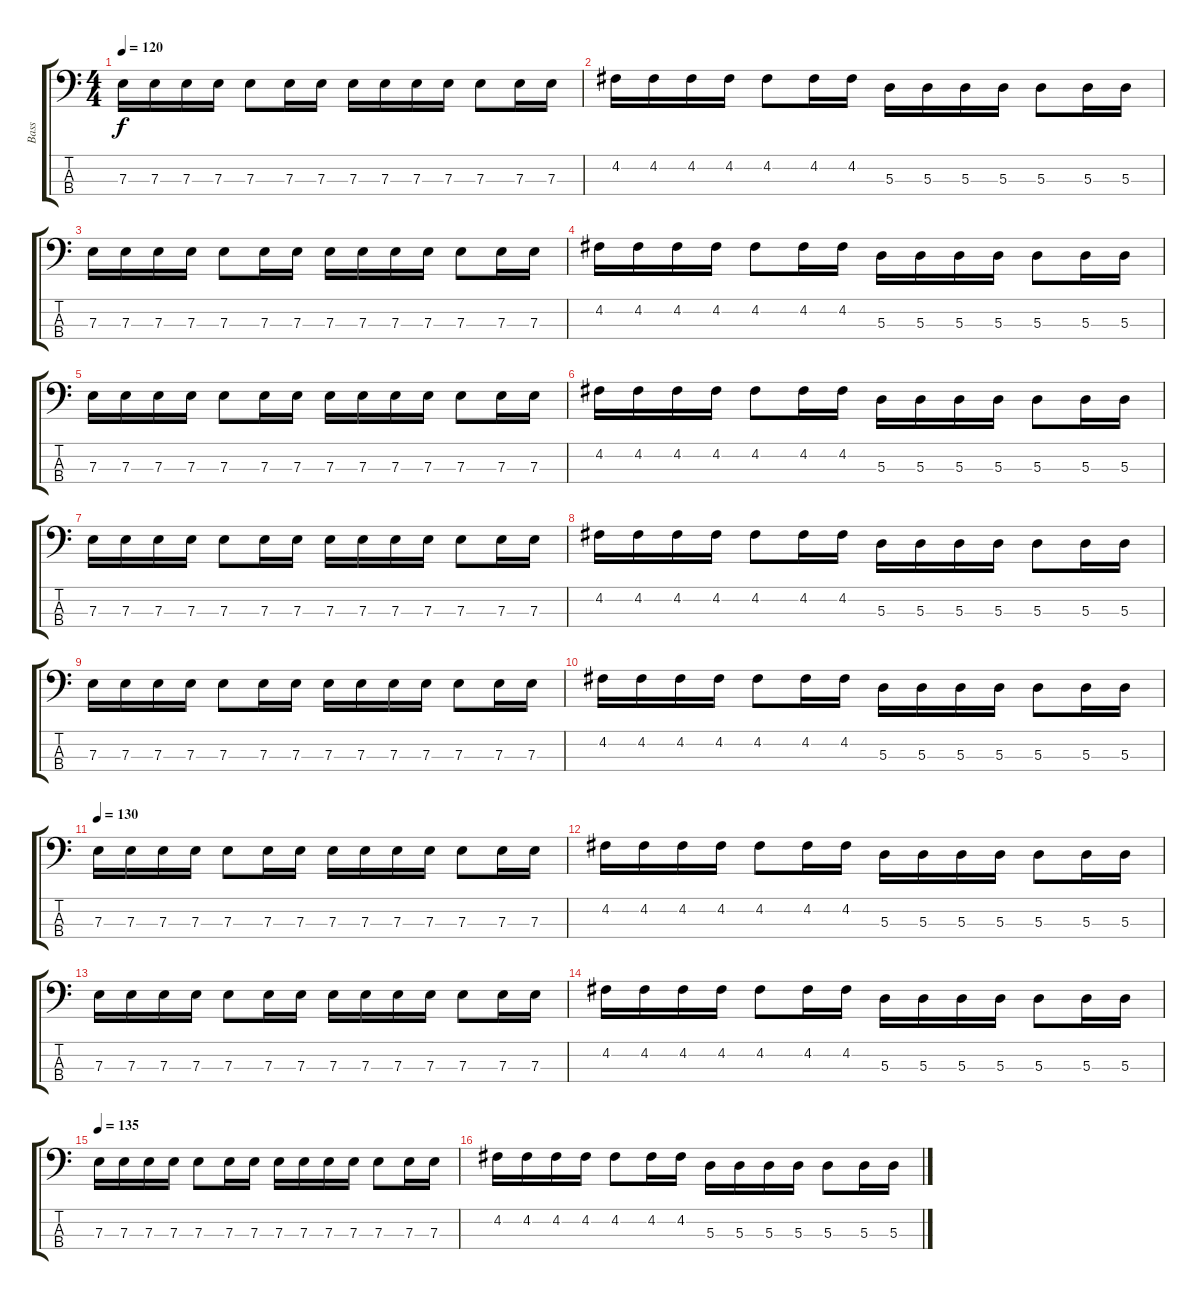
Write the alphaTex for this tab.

\track ("Bass" "Bass") {instrument electricbassfinger}
\staff {score tabs}
\tuning (G2 D2 A1 E1) {hide}
\ts (4 4)
\tempo 120
\clef f4
\ks c
7.3.16{dy f} 7.3.16 7.3.16 7.3.16 7.3.8 7.3.16 7.3.16 7.3.16 7.3.16 7.3.16 7.3.16 7.3.8 7.3.16 7.3.16 |
4.2.16 4.2.16 4.2.16 4.2.16 4.2.8 4.2.16 4.2.16 5.3.16 5.3.16 5.3.16 5.3.16 5.3.8 5.3.16 5.3.16 |
7.3.16 7.3.16 7.3.16 7.3.16 7.3.8 7.3.16 7.3.16 7.3.16 7.3.16 7.3.16 7.3.16 7.3.8 7.3.16 7.3.16 |
4.2.16 4.2.16 4.2.16 4.2.16 4.2.8 4.2.16 4.2.16 5.3.16 5.3.16 5.3.16 5.3.16 5.3.8 5.3.16 5.3.16 |
7.3.16 7.3.16 7.3.16 7.3.16 7.3.8 7.3.16 7.3.16 7.3.16 7.3.16 7.3.16 7.3.16 7.3.8 7.3.16 7.3.16 |
4.2.16 4.2.16 4.2.16 4.2.16 4.2.8 4.2.16 4.2.16 5.3.16 5.3.16 5.3.16 5.3.16 5.3.8 5.3.16 5.3.16 |
7.3.16 7.3.16 7.3.16 7.3.16 7.3.8 7.3.16 7.3.16 7.3.16 7.3.16 7.3.16 7.3.16 7.3.8 7.3.16 7.3.16 |
4.2.16 4.2.16 4.2.16 4.2.16 4.2.8 4.2.16 4.2.16 5.3.16 5.3.16 5.3.16 5.3.16 5.3.8 5.3.16 5.3.16 |
7.3.16 7.3.16 7.3.16 7.3.16 7.3.8 7.3.16 7.3.16 7.3.16 7.3.16 7.3.16 7.3.16 7.3.8 7.3.16 7.3.16 |
4.2.16 4.2.16 4.2.16 4.2.16 4.2.8 4.2.16 4.2.16 5.3.16 5.3.16 5.3.16 5.3.16 5.3.8 5.3.16 5.3.16 |
\tempo 130
7.3.16 7.3.16 7.3.16 7.3.16 7.3.8 7.3.16 7.3.16 7.3.16 7.3.16 7.3.16 7.3.16 7.3.8 7.3.16 7.3.16 |
4.2.16 4.2.16 4.2.16 4.2.16 4.2.8 4.2.16 4.2.16 5.3.16 5.3.16 5.3.16 5.3.16 5.3.8 5.3.16 5.3.16 |
7.3.16 7.3.16 7.3.16 7.3.16 7.3.8 7.3.16 7.3.16 7.3.16 7.3.16 7.3.16 7.3.16 7.3.8 7.3.16 7.3.16 |
4.2.16 4.2.16 4.2.16 4.2.16 4.2.8 4.2.16 4.2.16 5.3.16 5.3.16 5.3.16 5.3.16 5.3.8 5.3.16 5.3.16 |
\tempo 135
7.3.16 7.3.16 7.3.16 7.3.16 7.3.8 7.3.16 7.3.16 7.3.16 7.3.16 7.3.16 7.3.16 7.3.8 7.3.16 7.3.16 |
4.2.16 4.2.16 4.2.16 4.2.16 4.2.8 4.2.16 4.2.16 5.3.16 5.3.16 5.3.16 5.3.16 5.3.8 5.3.16 5.3.16
